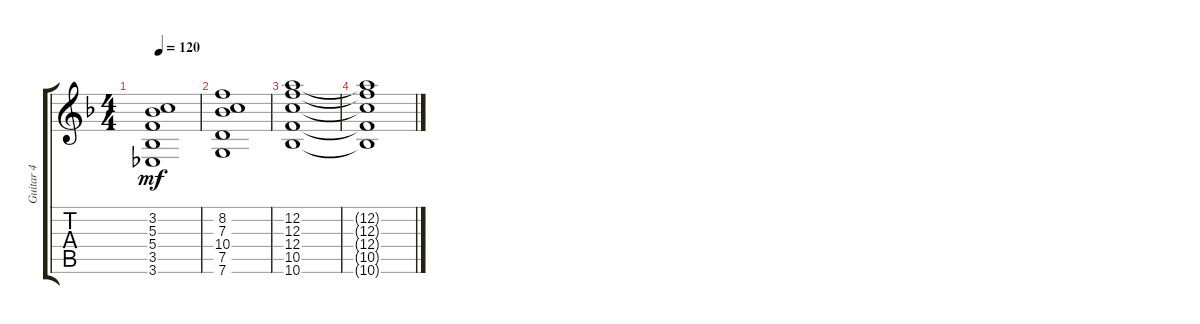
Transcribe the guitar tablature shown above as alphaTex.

\track ("Guitar 4" "Guitar 4") {instrument distortionguitar}
\staff {score tabs}
\tuning (D4 A3 F3 C3 G2 C2) {hide}
\ts (4 4)
\tempo 120
\clef g2
\ks f
(3.2 5.3 5.4 3.5 3.6).1{dy mf} |
(8.2 7.3 10.4 7.5 7.6).1 |
(12.2 12.3 12.4 10.5 10.6).1 |
(12.2{t} 12.3{t} 12.4{t} 10.5{t} 10.6{t}).1
